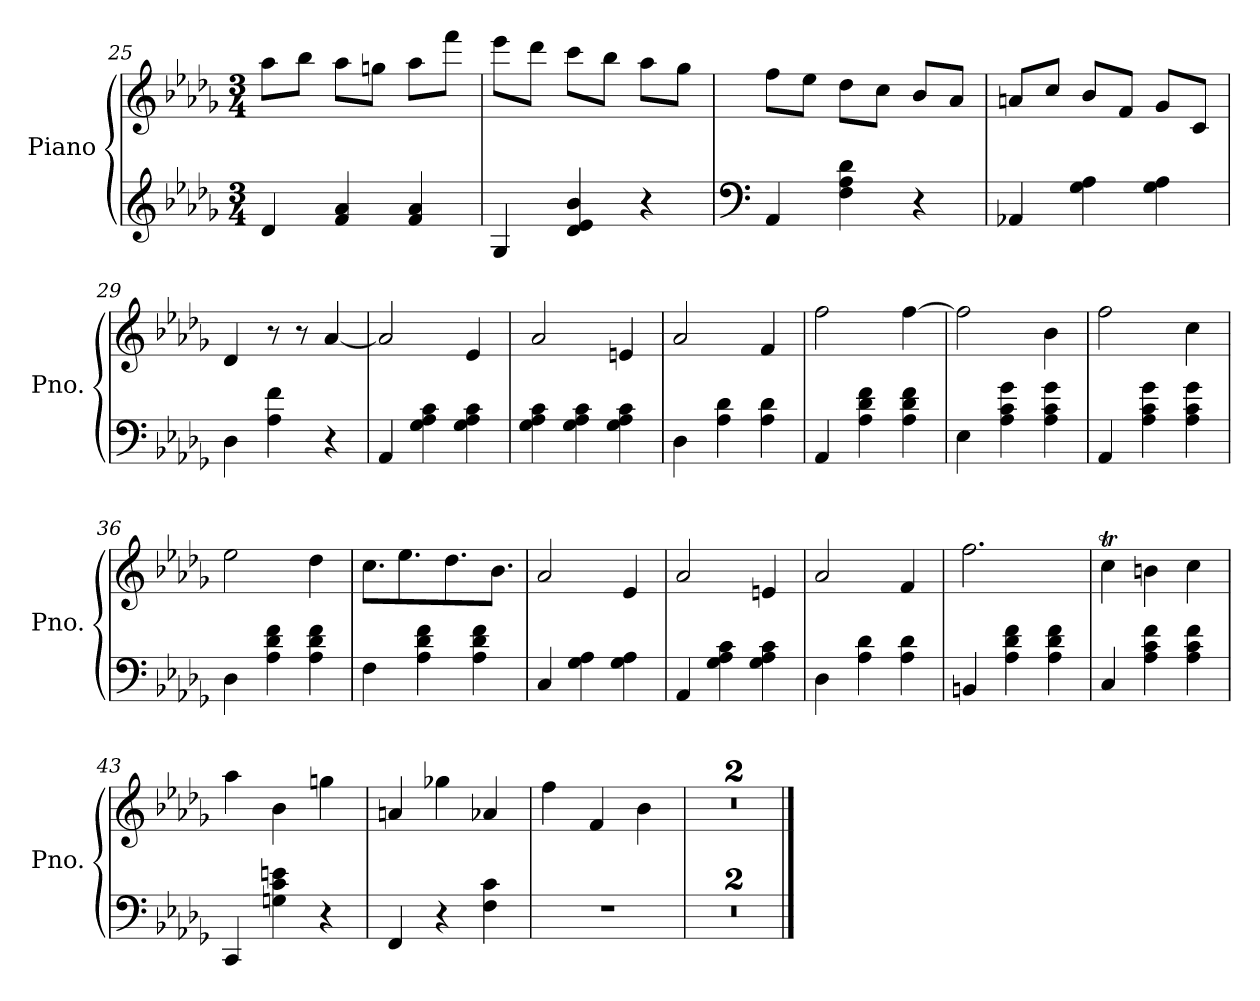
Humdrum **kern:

**kern	**kern
*part1	*part1
*staff2	*staff1
*I"Piano	*
*I'Pno.	*
*clefG2	*clefG2
*k[b-e-a-d-g-]	*k[b-e-a-d-g-]
*M3/4	*M3/4
=25	=25
4d-/	8aa-\L
.	8bb-\J
4f/ 4a-/	8aa-\L
.	8ggn\J
4f/ 4a-/	8aa-\L
.	8fff\J
=26	=26
4G-/	8eee-\L
.	8ddd-\J
4d-/ 4e-/ 4b-/	8ccc\L
.	8bb-\J
4r	8aa-\L
.	8gg-\J
=27	=27
*clefF4	*
4AA-/	8ff\L
.	8ee-\J
4F\ 4A-\ 4d-\	8dd-\L
.	8cc\J
4r	8b-/L
.	8a-/J
=28	=28
4AA-X/	8an/L
.	8cc/J
4G-\ 4A-\	8b-/L
.	8f/J
4G-\ 4A-\	8g-/L
.	8c/J
!!LO:PB:g=z
=29	=29
4D-\	4d-/
4A-\ 4f\	8r
.	8r
4r	[4a-/
=30	=30
4AA-/	2a-/]
4G-\ 4A-\ 4c\	.
4G-\ 4A-\ 4c\	4e-/
=31	=31
4G-\ 4A-\ 4c\	2a-/
4G-\ 4A-\ 4c\	.
4G-\ 4A-\ 4c\	4en/
=32	=32
4D-\	2a-/
4A-\ 4d-\	.
4A-\ 4d-\	4f/
=33	=33
4AA-/	2ff\
4A-\ 4d-\ 4f\	.
4A-\ 4d-\ 4f\	[4ff\
=34	=34
4E-\	2ff\]
4A-\ 4c\ 4g-\	.
4A-\ 4c\ 4g-\	4b-\
=35	=35
4AA-/	2ff\
4A-\ 4c\ 4g-\	.
4A-\ 4c\ 4g-\	4cc\
=36	=36
4D-\	2ee-\
4A-\ 4d-\ 4f\	.
4A-\ 4d-\ 4f\	4dd-\
!!LO:LB:g=z
=37	=37
4F\	8.cc\L
.	8.ee-\
4A-\ 4d-\ 4f\	.
.	8.dd-\
4A-\ 4d-\ 4f\	.
.	8.b-\J
=38	=38
4C/	2a-/
4G-\ 4A-\	.
4G-\ 4A-\	4e-/
=39	=39
4AA-/	2a-/
4G-\ 4A-\ 4c\	.
4G-\ 4A-\ 4c\	4en/
=40	=40
4D-\	2a-/
4A-\ 4d-\	.
4A-\ 4d-\	4f/
=41	=41
4BBn/	2.ff\
4A-\ 4d-\ 4f\	.
4A-\ 4d-\ 4f\	.
=42	=42
4C/	4cct\
4A-\ 4c\ 4f\	4bn\
4A-\ 4c\ 4f\	4cc\
=43	=43
4CC/	4aa-\
4Gn\ 4c\ 4en\	4b-\
4r	4ggn\
=44	=44
4FF/	4an/
4r	4gg-X\
4F\ 4c\	4a-X/
!!LO:LB:g=z
=45	=45
2.r	4ff\
.	4f/
.	4b-\
=46	=46
2.r	2.r
=47	=47
2.r	2.r
==	==
*-	*-
